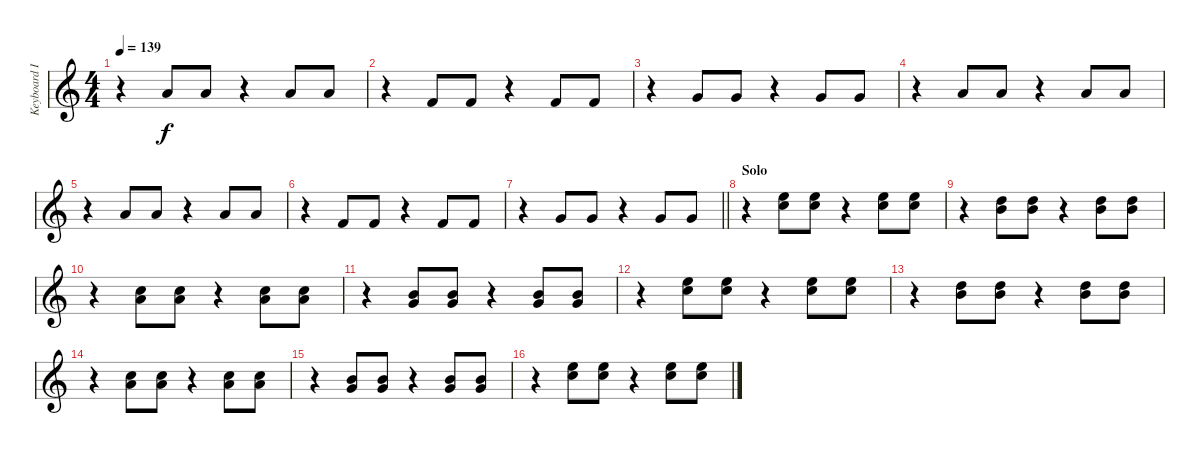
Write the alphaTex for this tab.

\track ("Keyboard II" "Keyboard I") {instrument fx4atmosphere}
\staff {score}
\tuning (E5 B4 G4 D4 A3 E3 B2) {hide}
\ts (4 4)
\tempo 139
\clef g2
\ks aminor
r.4{dy f} 2.3.8{balance 13} 2.3.8{balance 3} r.4 2.3.8{balance 13} 2.3.8{balance 3} |
r.4 3.4.8{balance 13} 3.4.8{balance 3} r.4 3.4.8{balance 13} 3.4.8{balance 3} |
r.4 0.3.8{balance 13} 0.3.8{balance 3} r.4 0.3.8{balance 13} 0.3.8{balance 3} |
r.4 2.3.8{balance 13} 2.3.8{balance 3} r.4 2.3.8{balance 13} 2.3.8{balance 3} |
r.4 2.3.8{balance 13} 2.3.8{balance 3} r.4 2.3.8{balance 13} 2.3.8{balance 3} |
r.4 3.4.8{balance 13} 3.4.8{balance 3} r.4 3.4.8{balance 13} 3.4.8{balance 3} |
\barLineRight lightlight
r.4 0.3.8{balance 13} 0.3.8{balance 3} r.4 0.3.8{balance 13} 0.3.8{balance 3} |
\section ("" "Solo")
r.4 (0.1 1.2).8{balance 13} (0.1 1.2).8{balance 3} r.4 (0.1 1.2).8{balance 13} (0.1 1.2).8{balance 3} |
r.4 (3.2 4.3).8{balance 13} (3.2 4.3).8{balance 3} r.4 (3.2 4.3).8{balance 13} (3.2 4.3).8{balance 3} |
r.4 (1.2 2.3).8{balance 13} (1.2 2.3).8{balance 3} r.4 (1.2 2.3).8{balance 13} (1.2 2.3).8{balance 3} |
r.4 (0.2 0.3).8{balance 13} (0.2 0.3).8{balance 3} r.4 (0.2 0.3).8{balance 13} (0.2 0.3).8{balance 3} |
r.4 (0.1 1.2).8{balance 13} (0.1 1.2).8{balance 3} r.4 (0.1 1.2).8{balance 13} (0.1 1.2).8{balance 3} |
r.4 (3.2 4.3).8{balance 13} (3.2 4.3).8{balance 3} r.4 (3.2 4.3).8{balance 13} (3.2 4.3).8{balance 3} |
r.4 (1.2 2.3).8{balance 13} (1.2 2.3).8{balance 3} r.4 (1.2 2.3).8{balance 13} (1.2 2.3).8{balance 3} |
r.4 (0.2 0.3).8{balance 13} (0.2 0.3).8{balance 3} r.4 (0.2 0.3).8{balance 13} (0.2 0.3).8{balance 3} |
r.4 (0.1 1.2).8{balance 13} (0.1 1.2).8{balance 3} r.4 (0.1 1.2).8{balance 13} (0.1 1.2).8{balance 3}
